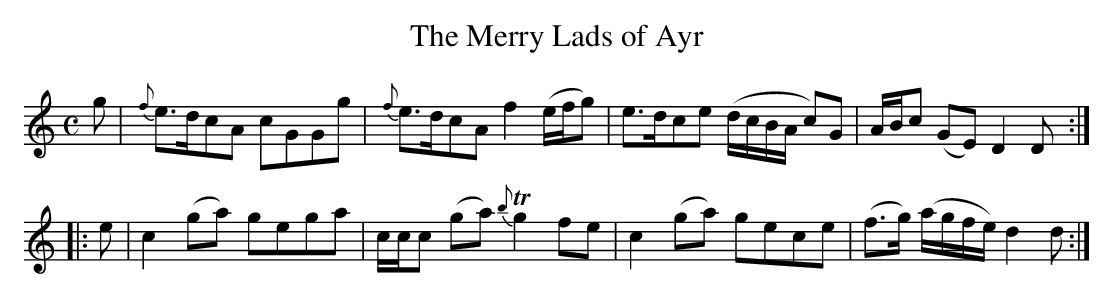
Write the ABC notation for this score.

X:1
T:Merry Lads of Ayr, The
M:C
L:1/8
K:C
g|{f}e>dcA cGGg|{f}e>dcA f2 (e/f/g)|e>dce (d/c/B/A/ c)G|A/B/c (GE) D2 D:|
|:e|c2 (ga) gega|c/c/c (ga) {b}Tg2 fe|c2 (ga) gece|(f>g) (a/g/f/e/) d2d:|]
